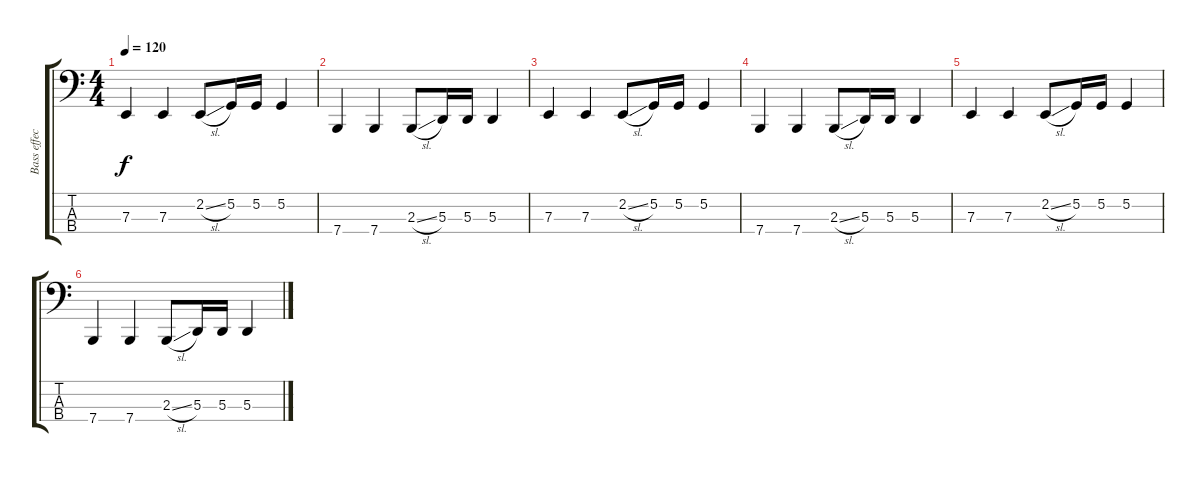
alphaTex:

\track ("Bass effect" "Bass effec") {instrument tuba}
\staff {score tabs}
\tuning (G2 D2 A1 E1) {hide}
\ts (4 4)
\tempo 120
\clef f4
\ks c
7.3.4{dy f} 7.3.4 2.2{sl}.8 5.2.16 5.2.16 5.2.4 |
7.4.4 7.4.4 2.3{sl}.8 5.3.16 5.3.16 5.3.4 |
7.3.4 7.3.4 2.2{sl}.8 5.2.16 5.2.16 5.2.4 |
7.4.4 7.4.4 2.3{sl}.8 5.3.16 5.3.16 5.3.4 |
7.3.4 7.3.4 2.2{sl}.8 5.2.16 5.2.16 5.2.4 |
7.4.4 7.4.4 2.3{sl}.8 5.3.16 5.3.16 5.3.4
